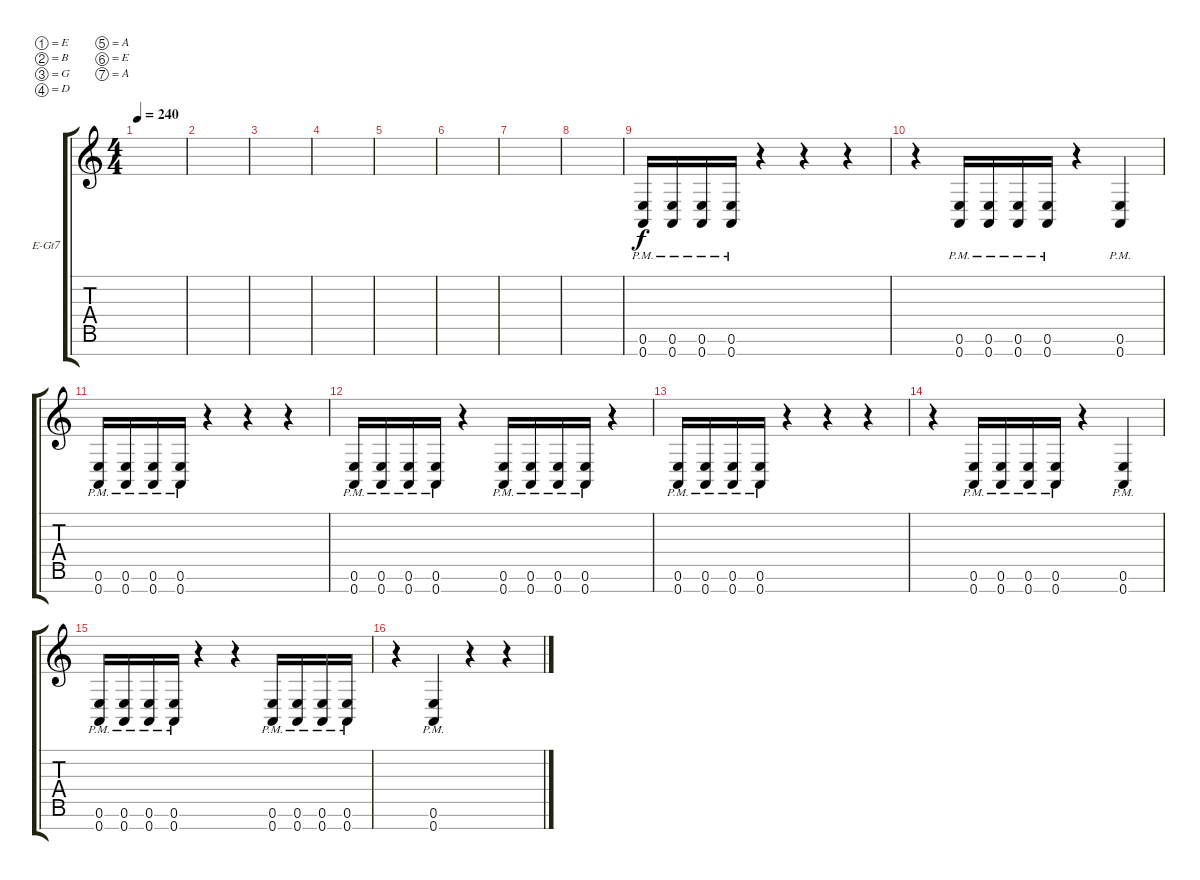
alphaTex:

\defaultSystemsLayout 4
\bracketExtendMode groupsimilarinstruments
\firstSystemTrackNameOrientation horizontal
\otherSystemsTrackNameOrientation horizontal
\track ("Electric Guitar" "E-Gt7") {instrument distortionguitar}
\staff {score tabs}
\tuning (E4 B3 G3 D3 A2 E2 A1)
\ts (4 4)
\tempo 240
\clef g2
\ks c
|
|
|
|
|
|
|
|
(0.7{pm} 0.6{pm}).16 (0.7{pm} 0.6{pm}).16 (0.7{pm} 0.6{pm}).16 (0.7{pm} 0.6{pm}).16 r.4 r.4 r.4 |
r.4 (0.7{pm} 0.6{pm}).16 (0.7{pm} 0.6{pm}).16 (0.7{pm} 0.6{pm}).16 (0.7{pm} 0.6{pm}).16 r.4 (0.7{pm} 0.6{pm}).4 |
(0.7{pm} 0.6{pm}).16 (0.7{pm} 0.6{pm}).16 (0.7{pm} 0.6{pm}).16 (0.7{pm} 0.6{pm}).16 r.4 r.4 r.4 |
(0.7{pm} 0.6{pm}).16 (0.7{pm} 0.6{pm}).16 (0.7{pm} 0.6{pm}).16 (0.7{pm} 0.6{pm}).16 r.4 (0.7{pm} 0.6{pm}).16 (0.7{pm} 0.6{pm}).16 (0.7{pm} 0.6{pm}).16 (0.7{pm} 0.6{pm}).16 r.4 |
(0.7{pm} 0.6{pm}).16 (0.7{pm} 0.6{pm}).16 (0.7{pm} 0.6{pm}).16 (0.7{pm} 0.6{pm}).16 r.4 r.4 r.4 |
r.4 (0.7{pm} 0.6{pm}).16 (0.7{pm} 0.6{pm}).16 (0.7{pm} 0.6{pm}).16 (0.7{pm} 0.6{pm}).16 r.4 (0.7{pm} 0.6{pm}).4 |
(0.7{pm} 0.6{pm}).16 (0.7{pm} 0.6{pm}).16 (0.7{pm} 0.6{pm}).16 (0.7{pm} 0.6{pm}).16 r.4 r.4 (0.7{pm} 0.6{pm}).16 (0.7{pm} 0.6{pm}).16 (0.7{pm} 0.6{pm}).16 (0.7{pm} 0.6{pm}).16 |
r.4 (0.7{pm} 0.6{pm}).4 r.4 r.4
